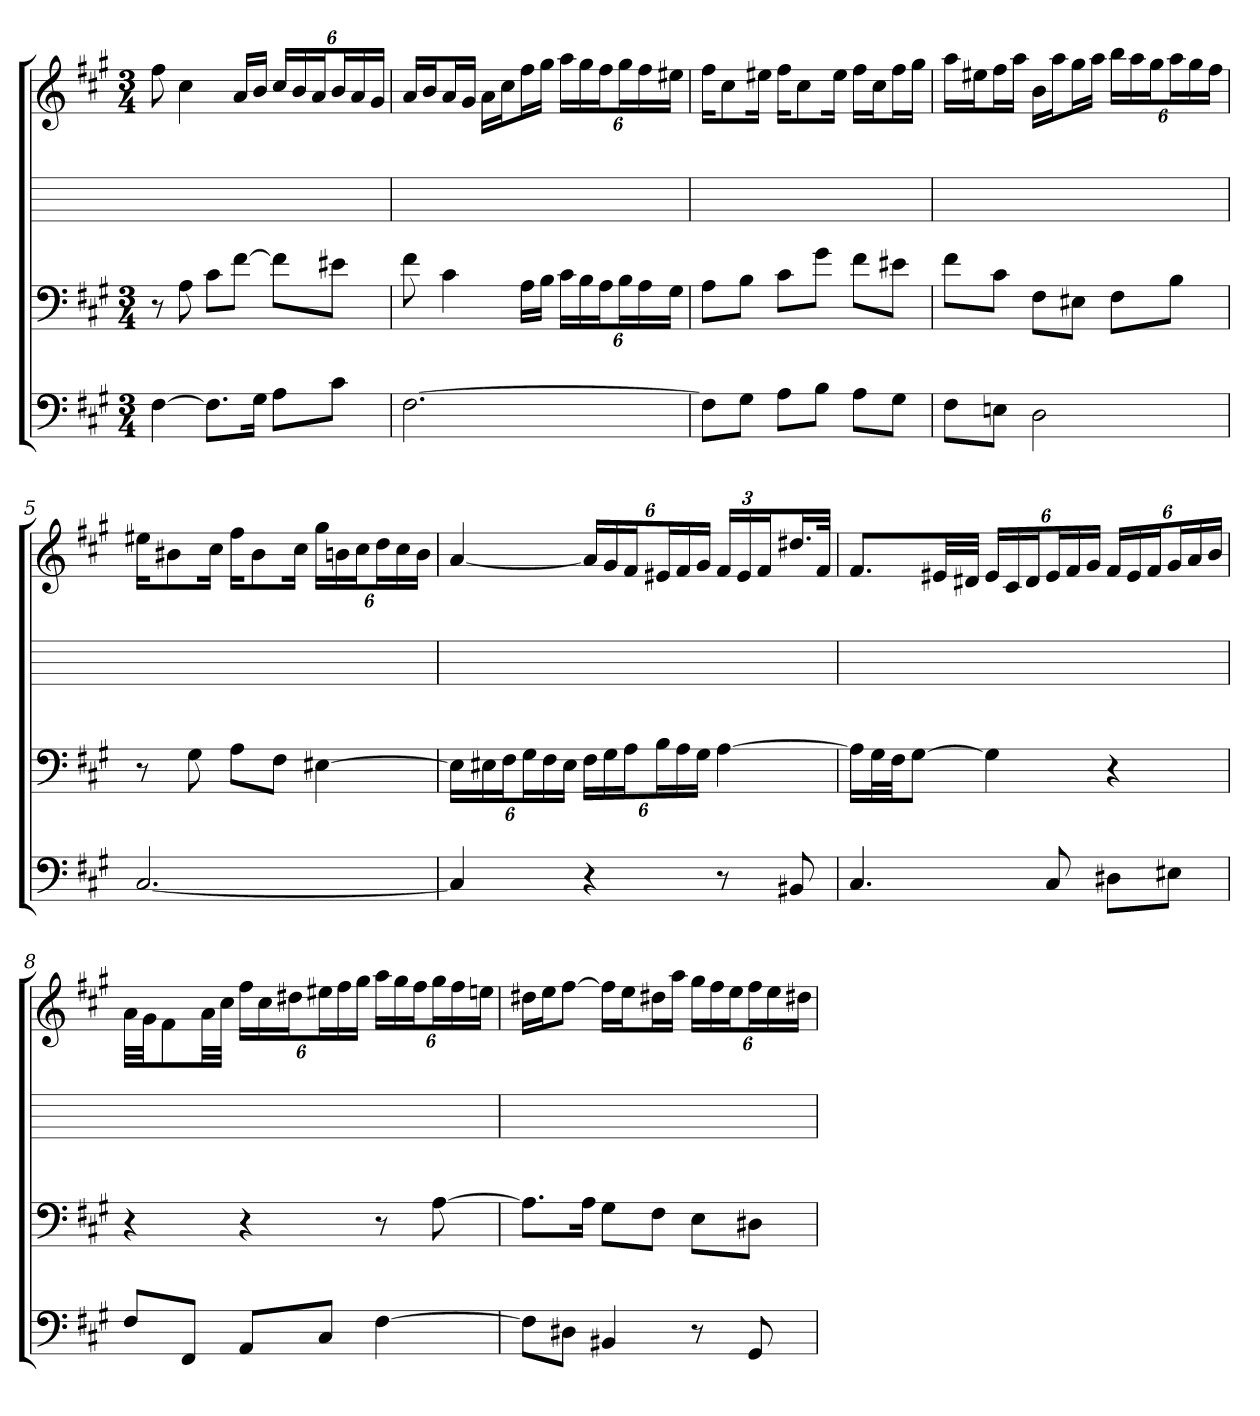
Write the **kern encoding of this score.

**kern	**kern	**kern	**kern
*part4	*part3	*part2	*part1
*staff4	*staff3	*staff2	*staff1
*clefF4	*clefF4	*	*clefG2
*k[f#c#g#]	*k[f#c#g#]	*	*k[f#c#g#]
*f#:	*f#:	*	*f#:
*M3/4	*M3/4	*	*M3/4
*MM53	*MM53	*MM53	*MM53
=1	=1	=1	=1
[4F#	8r	2.ryy	8ff#
.	8A	.	4cc#
8.F#\L]	8c#\L	.	.
.	[8f#\J	.	16a/LL
16G#\Jk	.	.	16b/JJ
8A\L	8f#\L]	.	24cc#/LL
.	.	.	24b/
.	.	.	24a/J
8c#\J	8e#X\J	.	24b/L
.	.	.	24a/
.	.	.	24g#/JJ
=2	=2	=2	=2
[2.F#	8f#	2.ryy	16a/LL
.	.	.	16b/J
.	4c#	.	16a/L
.	.	.	16g#/JJ
.	.	.	16a\LL
.	.	.	16cc#\J
.	16A\LL	.	16ff#\L
.	16B\JJ	.	16gg#\JJ
.	24c#\LL	.	24aa\LL
.	24B\	.	24gg#\
.	24A\J	.	24ff#\J
.	24B\L	.	24gg#\L
.	24A\	.	24ff#\
.	24G#\JJ	.	24ee#X\JJ
=3	=3	=3	=3
8F#\L]	8A\L	2.ryy	16ff#\KL
.	.	.	8cc#\
8G#\J	8B\J	.	.
.	.	.	16ee#X\Jk
8A\L	8c#\L	.	16ff#\KL
.	.	.	8cc#\
8B\J	8g#\J	.	.
.	.	.	16ee#\Jk
8A\L	8f#\L	.	16ff#\LL
.	.	.	16cc#\J
8G#\J	8e#X\J	.	16ff#\L
.	.	.	16gg#\JJ
=4	=4	=4	=4
8F#\L	8f#\L	2.ryy	16aa\LL
.	.	.	16ee#X\J
8En\J	8c#\J	.	16ff#\L
.	.	.	16aa\JJ
2D	8F#\L	.	16b\LL
.	.	.	16aa\J
.	8E#X\J	.	16gg#\L
.	.	.	16aa\JJ
.	8F#\L	.	24bb\LL
.	.	.	24aa\
.	.	.	24gg#\J
.	8B\J	.	24aa\L
.	.	.	24gg#\
.	.	.	24ff#\JJ
=5	=5	=5	=5
[2.C#	8r	2.ryy	16ee#X\KL
.	.	.	8b#X\
.	8G#	.	.
.	.	.	16cc#\Jk
.	8A\L	.	16ff#\KL
.	.	.	8b#\
.	8F#\J	.	.
.	.	.	16cc#\Jk
.	[4E#X	.	24gg#\LL
.	.	.	24bn\
.	.	.	24cc#\J
.	.	.	24dd\L
.	.	.	24cc#\
.	.	.	24b\JJ
=6	=6	=6	=6
4C#]	24E#\LL]	2.ryy	[4a
.	24E#X\	.	.
.	24F#\J	.	.
.	24G#\L	.	.
.	24F#\	.	.
.	24E#\JJ	.	.
4r	24F#\LL	.	24a/LL]
.	24G#\	.	24g#/
.	24A\J	.	24f#/J
.	24B\L	.	24e#X/L
.	24A\	.	24f#/
.	24G#\JJ	.	24g#/JJ
8r	[4A	.	24f#/LL
.	.	.	24e#/
.	.	.	24f#/J
8BB#X	.	.	16.dd#X/L
.	.	.	32f#/JJk
=7	=7	=7	=7
4.C#	16A\LL]	2.ryy	8.f#/L
.	32G#\L	.	.
.	32F#\JJ	.	.
.	[8G#\J	.	.
.	.	.	32e#X/LL
.	.	.	32d#X/JJJ
.	4G#]	.	24e#/LL
.	.	.	24c#/
.	.	.	24d#/J
8C#	.	.	24e#/L
.	.	.	24f#/
.	.	.	24g#/JJ
8D#X\L	4r	.	24f#/LL
.	.	.	24e#/
.	.	.	24f#/J
8E#X\J	.	.	24g#/L
.	.	.	24a/
.	.	.	24b/JJ
=8	=8	=8	=8
8F#/L	4r	2.ryy	32a\LLL
.	.	.	32g#\JJ
.	.	.	8f#\
8FF#/J	.	.	.
.	.	.	32a\LL
.	.	.	32cc#\JJJ
8AA/L	4r	.	24ff#\LL
.	.	.	24cc#\
.	.	.	24dd#X\J
8C#/J	.	.	24ee#X\L
.	.	.	24ff#\
.	.	.	24gg#\JJ
[4F#	8r	.	24aa\LL
.	.	.	24gg#\
.	.	.	24ff#\J
.	[8A	.	24gg#\L
.	.	.	24ff#\
.	.	.	24een\JJ
=9	=9	=9	=9
8F#\L]	8.A\L]	2.ryy	16dd#X\LL
.	.	.	16ee\J
8D#X\J	.	.	[8ff#\J
.	16A\Jk	.	.
4BB#X	8G#\L	.	16ff#\LL]
.	.	.	16ee\J
.	8F#\J	.	16dd#X\L
.	.	.	16aa\JJ
8r	8E\L	.	24gg#\LL
.	.	.	24ff#\
.	.	.	24ee\J
8GG#	8D#X\J	.	24ff#\L
.	.	.	24ee\
.	.	.	24dd#X\JJ
=	=	=	=
*-	*-	*-	*-
